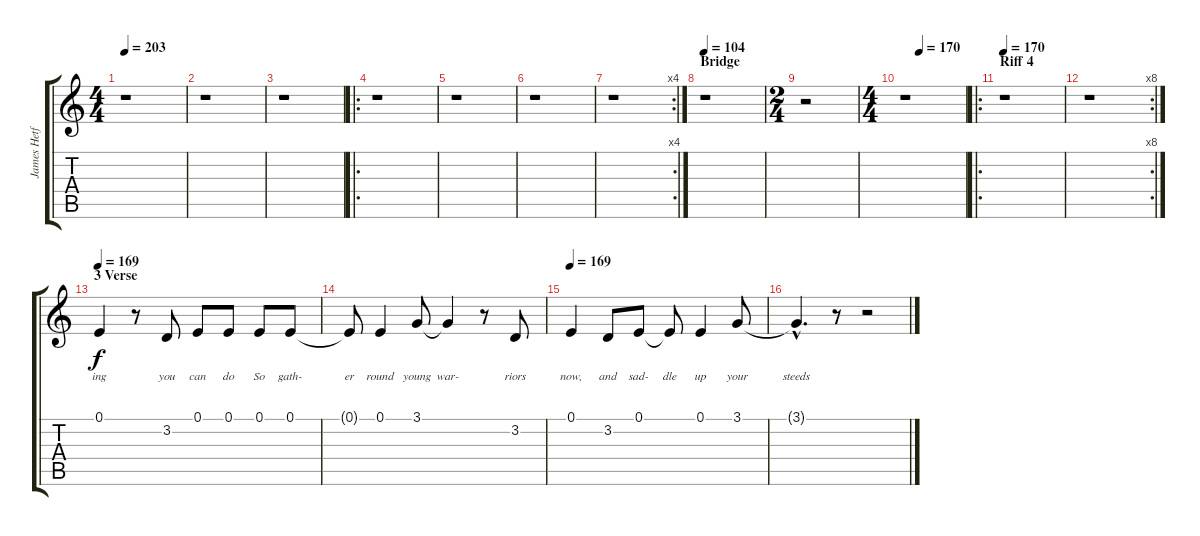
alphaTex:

\track ("James Hetfield (Voice)" "James Hetf") {instrument lead6voice}
\staff {score tabs}
\tuning (E4 B3 G3 D3 A2 E2) {hide}
\ts (4 4)
\tempo 203
\clef g2
\ks c
r.1{dy f} |
r.1 |
r.1 |
\ro
r.1 |
r.1 |
r.1 |
\rc 4
r.1 |
\section ("" "Bridge")
\tempo 104
r.1 |
\ts (2 4)
r.2 |
\ts (4 4)
\tempo (170 0.25)
r.1 |
\ro
\section ("" "Riff 4")
\tempo 170
r.1 |
\rc 8
r.1 |
\section ("" "3 Verse")
\tempo 169
0.1.4{lyrics (0 "ing") lyrics (1 "") lyrics (2 "") lyrics (3 "") lyrics (4 "")} r.8 3.2.8{lyrics (0 "you") lyrics (1 "") lyrics (2 "") lyrics (3 "") lyrics (4 "")} 0.1.8{lyrics (0 "can") lyrics (1 "") lyrics (2 "") lyrics (3 "") lyrics (4 "")} 0.1.8{lyrics (0 "do") lyrics (1 "") lyrics (2 "") lyrics (3 "") lyrics (4 "")} 0.1.8{lyrics (0 "So") lyrics (1 "") lyrics (2 "") lyrics (3 "") lyrics (4 "")} 0.1.8{lyrics (0 "gath-") lyrics (1 "") lyrics (2 "") lyrics (3 "") lyrics (4 "")} |
0.1{t}.8{lyrics (0 "er") lyrics (1 "") lyrics (2 "") lyrics (3 "") lyrics (4 "")} 0.1.4{lyrics (0 "round") lyrics (1 "") lyrics (2 "") lyrics (3 "") lyrics (4 "")} 3.1.8{lyrics (0 "young") lyrics (1 "") lyrics (2 "") lyrics (3 "") lyrics (4 "")} 3.1{t}.4{lyrics (0 "war-") lyrics (1 "") lyrics (2 "") lyrics (3 "") lyrics (4 "")} r.8 3.2.8{lyrics (0 "riors") lyrics (1 "") lyrics (2 "") lyrics (3 "") lyrics (4 "")} |
\tempo 169
0.1.4{lyrics (0 "now,") lyrics (1 "") lyrics (2 "") lyrics (3 "") lyrics (4 "")} 3.2.8{lyrics (0 "and") lyrics (1 "") lyrics (2 "") lyrics (3 "") lyrics (4 "")} 0.1.8{lyrics (0 "sad-") lyrics (1 "") lyrics (2 "") lyrics (3 "") lyrics (4 "")} 0.1{t}.8{lyrics (0 "dle") lyrics (1 "") lyrics (2 "") lyrics (3 "") lyrics (4 "")} 0.1.4{lyrics (0 "up") lyrics (1 "") lyrics (2 "") lyrics (3 "") lyrics (4 "")} 3.1.8{lyrics (0 "your") lyrics (1 "") lyrics (2 "") lyrics (3 "") lyrics (4 "")} |
3.1{hac t}.4{d lyrics (0 "steeds") lyrics (1 "") lyrics (2 "") lyrics (3 "") lyrics (4 "")} r.8 r.2
